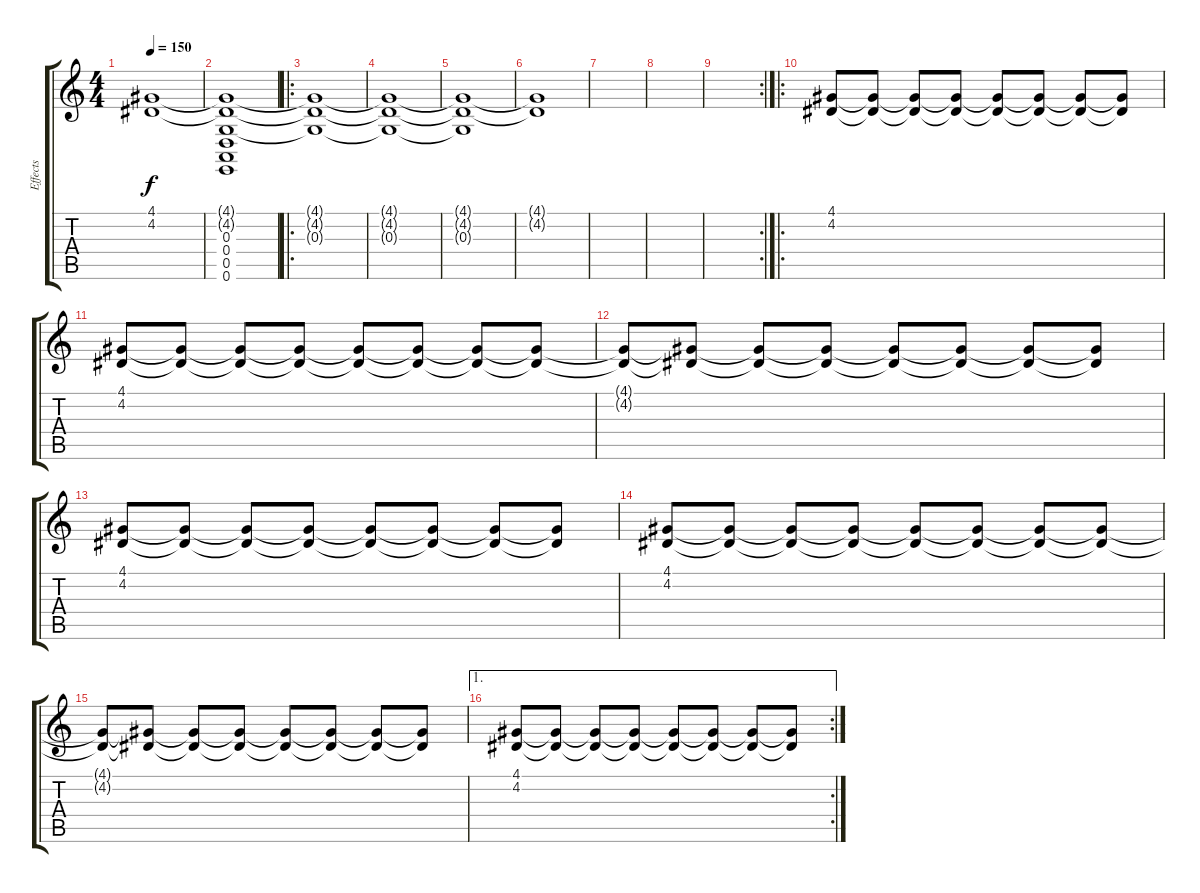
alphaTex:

\track ("Effects" "Effects") {instrument helicopter}
\staff {score tabs}
\tuning (E4 B3 G3 D3 A2 E2) {hide}
\ts (4 4)
\tempo 150
\clef g2
\ks c
(4.1 4.2).1{dy f balance 3 instrument helicopter} |
(4.1{t} 4.2{t} 0.3 0.4 0.5 0.6).1{balance 6} |
\ro
(4.1{t} 4.2{t} 0.3{t}).1{volume 0 balance 9} |
(4.1{t} 4.2{t} 0.3{t}).1{balance 13} |
(4.1{t} 4.2{t} 0.3{t}).1{balance 14} |
(4.1{t} 4.2{t}).1 |
|
|
\rc 2
|
\ro
(4.1 4.2).8{volume 3 balance 0} (4.1{t} 4.2{t}).8{balance 1} (4.1{t} 4.2{t}).8{balance 2} (4.1{t} 4.2{t}).8{balance 3} (4.1{t} 4.2{t}).8{balance 4} (4.1{t} 4.2{t}).8{balance 5} (4.1{t} 4.2{t}).8{balance 6} (4.1{t} 4.2{t}).8{balance 7} |
(4.1 4.2).8{balance 8} (4.1{t} 4.2{t}).8{balance 9} (4.1{t} 4.2{t}).8{balance 10} (4.1{t} 4.2{t}).8{balance 11} (4.1{t} 4.2{t}).8{balance 12} (4.1{t} 4.2{t}).8{balance 13} (4.1{t} 4.2{t}).8{balance 14} (4.1{t} 4.2{t}).8{balance 15} |
(4.1{t} 4.2{t}).8{balance 16} (4.1{t} 4.2{t}).8{balance 15} (4.1{t} 4.2{t}).8{balance 14} (4.1{t} 4.2{t}).8{balance 13} (4.1{t} 4.2{t}).8{balance 12} (4.1{t} 4.2{t}).8{balance 11} (4.1{t} 4.2{t}).8{balance 10} (4.1{t} 4.2{t}).8{balance 9} |
(4.1 4.2).8{balance 8} (4.1{t} 4.2{t}).8{balance 7} (4.1{t} 4.2{t}).8{balance 6} (4.1{t} 4.2{t}).8{balance 5} (4.1{t} 4.2{t}).8{balance 4} (4.1{t} 4.2{t}).8{balance 3} (4.1{t} 4.2{t}).8{balance 2} (4.1{t} 4.2{t}).8{balance 1} |
(4.1 4.2).8{balance 0} (4.1{t} 4.2{t}).8{balance 1} (4.1{t} 4.2{t}).8{balance 2} (4.1{t} 4.2{t}).8{balance 3} (4.1{t} 4.2{t}).8{balance 4} (4.1{t} 4.2{t}).8{balance 5} (4.1{t} 4.2{t}).8{balance 6} (4.1{t} 4.2{t}).8{balance 7} |
(4.1{t} 4.2{t}).8{balance 8} (4.1{t} 4.2{t}).8{balance 9} (4.1{t} 4.2{t}).8{balance 10} (4.1{t} 4.2{t}).8{balance 11} (4.1{t} 4.2{t}).8{balance 12} (4.1{t} 4.2{t}).8{balance 13} (4.1{t} 4.2{t}).8{balance 14} (4.1{t} 4.2{t}).8{balance 15} |
\ae 1
\rc 2
(4.1 4.2).8{balance 16} (4.1{t} 4.2{t}).8{balance 15} (4.1{t} 4.2{t}).8{balance 14} (4.1{t} 4.2{t}).8{balance 13} (4.1{t} 4.2{t}).8{balance 12} (4.1{t} 4.2{t}).8{balance 11} (4.1{t} 4.2{t}).8{balance 10} (4.1{t} 4.2{t}).8{balance 9}
